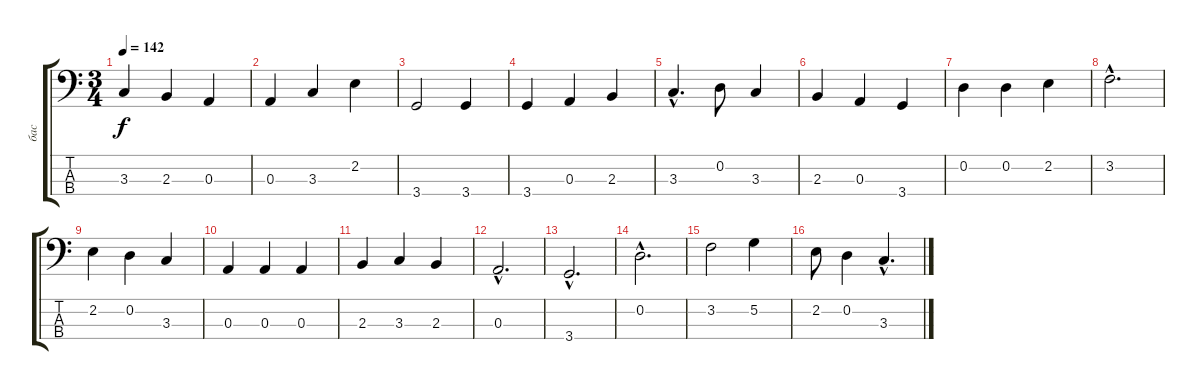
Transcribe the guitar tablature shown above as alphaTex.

\track ("бас" "бас") {instrument electricbassfinger}
\staff {score tabs}
\tuning (G2 D2 A1 E1) {hide}
\ts (3 4)
\tempo 142
\clef f4
\ks c
3.3.4{dy f} 2.3.4 0.3.4 |
0.3.4 3.3.4 2.2.4 |
3.4.2 3.4.4 |
3.4.4 0.3.4 2.3.4 |
3.3{hac}.4{d} 0.2.8 3.3.4 |
2.3.4 0.3.4 3.4.4 |
0.2.4 0.2.4 2.2.4 |
3.2{hac}.2{d} |
2.2.4 0.2.4 3.3.4 |
0.3.4 0.3.4 0.3.4 |
2.3.4 3.3.4 2.3.4 |
0.3{hac}.2{d} |
3.4{hac}.2{d} |
0.2{hac}.2{d} |
3.2.2 5.2.4 |
2.2.8 0.2.4 3.3{hac}.4{d}
